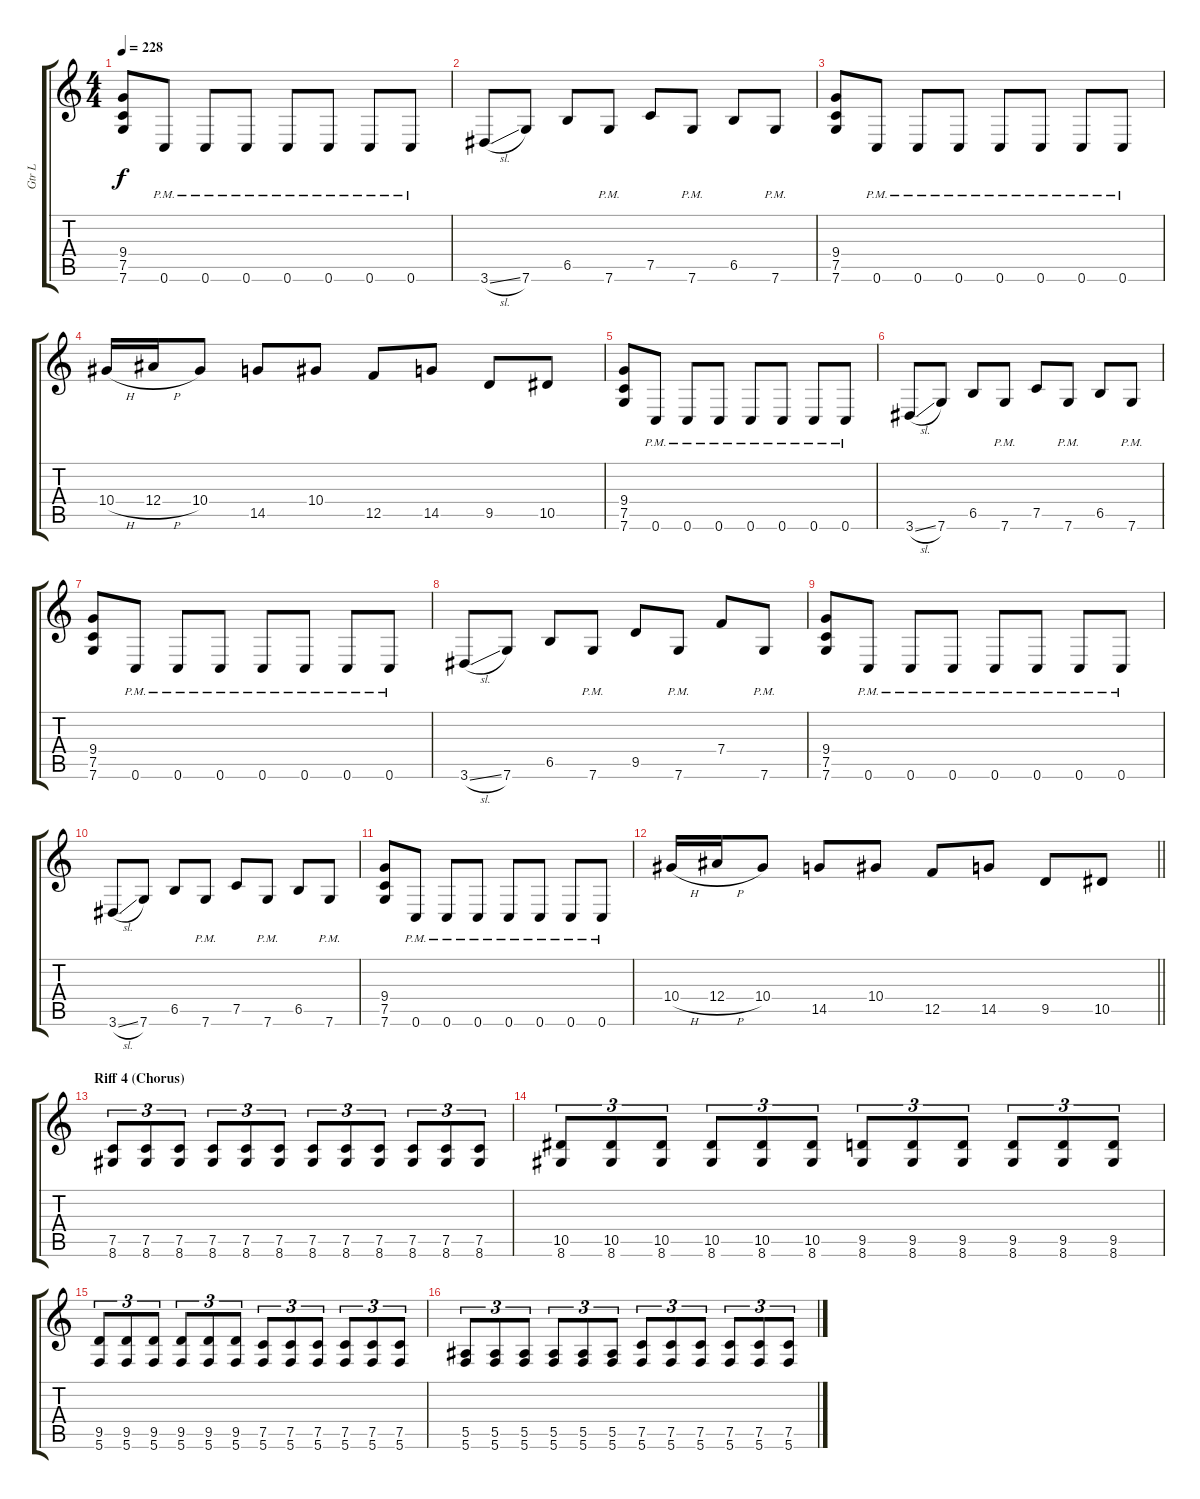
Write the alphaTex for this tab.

\track ("Gtr L" "Gtr L") {instrument distortionguitar}
\staff {score tabs}
\tuning (C4 G3 Eb3 Bb2 F2 C2) {hide}
\ts (4 4)
\tempo 228
\clef g2
\ks c
(9.4 7.5 7.6).8{dy f} 0.6{pm}.8 0.6{pm}.8 0.6{pm}.8 0.6{pm}.8 0.6{pm}.8 0.6{pm}.8 0.6{pm}.8 |
3.6{sl}.8 7.6.8 6.5.8 7.6{pm}.8 7.5.8 7.6{pm}.8 6.5.8 7.6{pm}.8 |
(9.4 7.5 7.6).8 0.6{pm}.8 0.6{pm}.8 0.6{pm}.8 0.6{pm}.8 0.6{pm}.8 0.6{pm}.8 0.6{pm}.8 |
10.4{h}.16 12.4{h}.16 10.4.8 14.5.8 10.4.8 12.5.8 14.5.8 9.5.8 10.5.8 |
(9.4 7.5 7.6).8 0.6{pm}.8 0.6{pm}.8 0.6{pm}.8 0.6{pm}.8 0.6{pm}.8 0.6{pm}.8 0.6{pm}.8 |
3.6{sl}.8 7.6.8 6.5.8 7.6{pm}.8 7.5.8 7.6{pm}.8 6.5.8 7.6{pm}.8 |
(9.4 7.5 7.6).8 0.6{pm}.8 0.6{pm}.8 0.6{pm}.8 0.6{pm}.8 0.6{pm}.8 0.6{pm}.8 0.6{pm}.8 |
3.6{sl}.8 7.6.8 6.5.8 7.6{pm}.8 9.5.8 7.6{pm}.8 7.4.8 7.6{pm}.8 |
(9.4 7.5 7.6).8 0.6{pm}.8 0.6{pm}.8 0.6{pm}.8 0.6{pm}.8 0.6{pm}.8 0.6{pm}.8 0.6{pm}.8 |
3.6{sl}.8 7.6.8 6.5.8 7.6{pm}.8 7.5.8 7.6{pm}.8 6.5.8 7.6{pm}.8 |
(9.4 7.5 7.6).8 0.6{pm}.8 0.6{pm}.8 0.6{pm}.8 0.6{pm}.8 0.6{pm}.8 0.6{pm}.8 0.6{pm}.8 |
\barLineRight lightlight
10.4{h}.16 12.4{h}.16 10.4.8 14.5.8 10.4.8 12.5.8 14.5.8 9.5.8 10.5.8 |
\section ("" "Riff 4 (Chorus)")
(7.5 8.6).8{tu (3 2)} (7.5 8.6).8{tu (3 2)} (7.5 8.6).8{tu (3 2)} (7.5 8.6).8{tu (3 2)} (7.5 8.6).8{tu (3 2)} (7.5 8.6).8{tu (3 2)} (7.5 8.6).8{tu (3 2)} (7.5 8.6).8{tu (3 2)} (7.5 8.6).8{tu (3 2)} (7.5 8.6).8{tu (3 2)} (7.5 8.6).8{tu (3 2)} (7.5 8.6).8{tu (3 2)} |
(10.5 8.6).8{tu (3 2)} (10.5 8.6).8{tu (3 2)} (10.5 8.6).8{tu (3 2)} (10.5 8.6).8{tu (3 2)} (10.5 8.6).8{tu (3 2)} (10.5 8.6).8{tu (3 2)} (9.5 8.6).8{tu (3 2)} (9.5 8.6).8{tu (3 2)} (9.5 8.6).8{tu (3 2)} (9.5 8.6).8{tu (3 2)} (9.5 8.6).8{tu (3 2)} (9.5 8.6).8{tu (3 2)} |
(9.5 5.6).8{tu (3 2)} (9.5 5.6).8{tu (3 2)} (9.5 5.6).8{tu (3 2)} (9.5 5.6).8{tu (3 2)} (9.5 5.6).8{tu (3 2)} (9.5 5.6).8{tu (3 2)} (7.5 5.6).8{tu (3 2)} (7.5 5.6).8{tu (3 2)} (7.5 5.6).8{tu (3 2)} (7.5 5.6).8{tu (3 2)} (7.5 5.6).8{tu (3 2)} (7.5 5.6).8{tu (3 2)} |
(5.5 5.6).8{tu (3 2)} (5.5 5.6).8{tu (3 2)} (5.5 5.6).8{tu (3 2)} (5.5 5.6).8{tu (3 2)} (5.5 5.6).8{tu (3 2)} (5.5 5.6).8{tu (3 2)} (7.5 5.6).8{tu (3 2)} (7.5 5.6).8{tu (3 2)} (7.5 5.6).8{tu (3 2)} (7.5 5.6).8{tu (3 2)} (7.5 5.6).8{tu (3 2)} (7.5 5.6).8{tu (3 2)}
